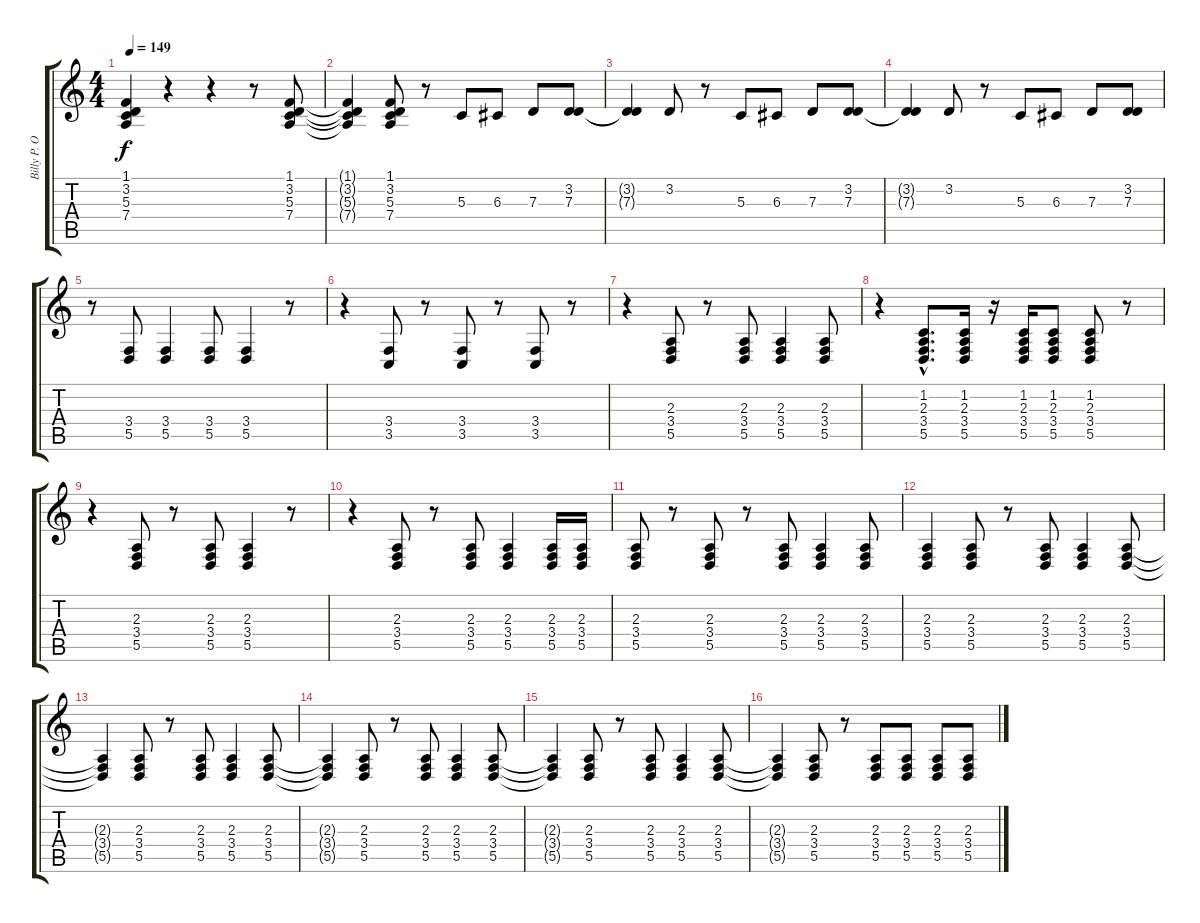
\track ("Billy P. Organ" "Billy P. O") {instrument drawbarorgan}
\staff {score tabs}
\tuning (E4 B3 G3 D3 A2 E2) {hide}
\ts (4 4)
\tempo 149
\clef g2
\ks c
(1.1{t} 3.2{t} 5.3{t} 7.4{t}).4{dy f} r.4 r.4 r.8 (1.1 3.2 5.3 7.4).8 |
(1.1{t} 3.2{t} 5.3{t} 7.4{t}).4 (1.1 3.2 5.3 7.4).8 r.8 5.3.8 6.3.8 7.3.8 (3.2 7.3).8 |
(3.2{t} 7.3{t}).4 3.2.8 r.8 5.3.8 6.3.8 7.3.8 (3.2 7.3).8 |
(3.2{t} 7.3{t}).4 3.2.8 r.8 5.3.8 6.3.8 7.3.8 (3.2 7.3).8 |
r.8 (3.4 5.5).8 (3.4 5.5).4 (3.4 5.5).8 (3.4 5.5).4 r.8 |
r.4 (3.4 3.5).8 r.8 (3.4 3.5).8 r.8 (3.4 3.5).8 r.8 |
r.4 (2.3 3.4 5.5).8 r.8 (2.3 3.4 5.5).8 (2.3 3.4 5.5).4 (2.3 3.4 5.5).8 |
r.4 (1.2{hac} 2.3{hac} 3.4{hac} 5.5{hac}).8{d} (1.2 2.3 3.4 5.5).16 r.16 (1.2 2.3 3.4 5.5).16 (1.2 2.3 3.4 5.5).8 (1.2 2.3 3.4 5.5).8 r.8 |
r.4 (2.3 3.4 5.5).8 r.8 (2.3 3.4 5.5).8 (2.3 3.4 5.5).4 r.8 |
r.4 (2.3 3.4 5.5).8 r.8 (2.3 3.4 5.5).8 (2.3 3.4 5.5).4 (2.3 3.4 5.5).16 (2.3 3.4 5.5).16 |
(2.3 3.4 5.5).8 r.8 (2.3 3.4 5.5).8 r.8 (2.3 3.4 5.5).8 (2.3 3.4 5.5).4 (2.3 3.4 5.5).8 |
(2.3 3.4 5.5).4 (2.3 3.4 5.5).8 r.8 (2.3 3.4 5.5).8 (2.3 3.4 5.5).4 (2.3 3.4 5.5).8 |
(2.3{t} 3.4{t} 5.5{t}).4 (2.3 3.4 5.5).8 r.8 (2.3 3.4 5.5).8 (2.3 3.4 5.5).4 (2.3 3.4 5.5).8 |
(2.3{t} 3.4{t} 5.5{t}).4 (2.3 3.4 5.5).8 r.8 (2.3 3.4 5.5).8 (2.3 3.4 5.5).4 (2.3 3.4 5.5).8 |
(2.3{t} 3.4{t} 5.5{t}).4 (2.3 3.4 5.5).8 r.8 (2.3 3.4 5.5).8 (2.3 3.4 5.5).4 (2.3 3.4 5.5).8 |
(2.3{t} 3.4{t} 5.5{t}).4 (2.3 3.4 5.5).8 r.8 (2.3 3.4 5.5).8 (2.3 3.4 5.5).8 (2.3 3.4 5.5).8 (2.3 3.4 5.5).8
